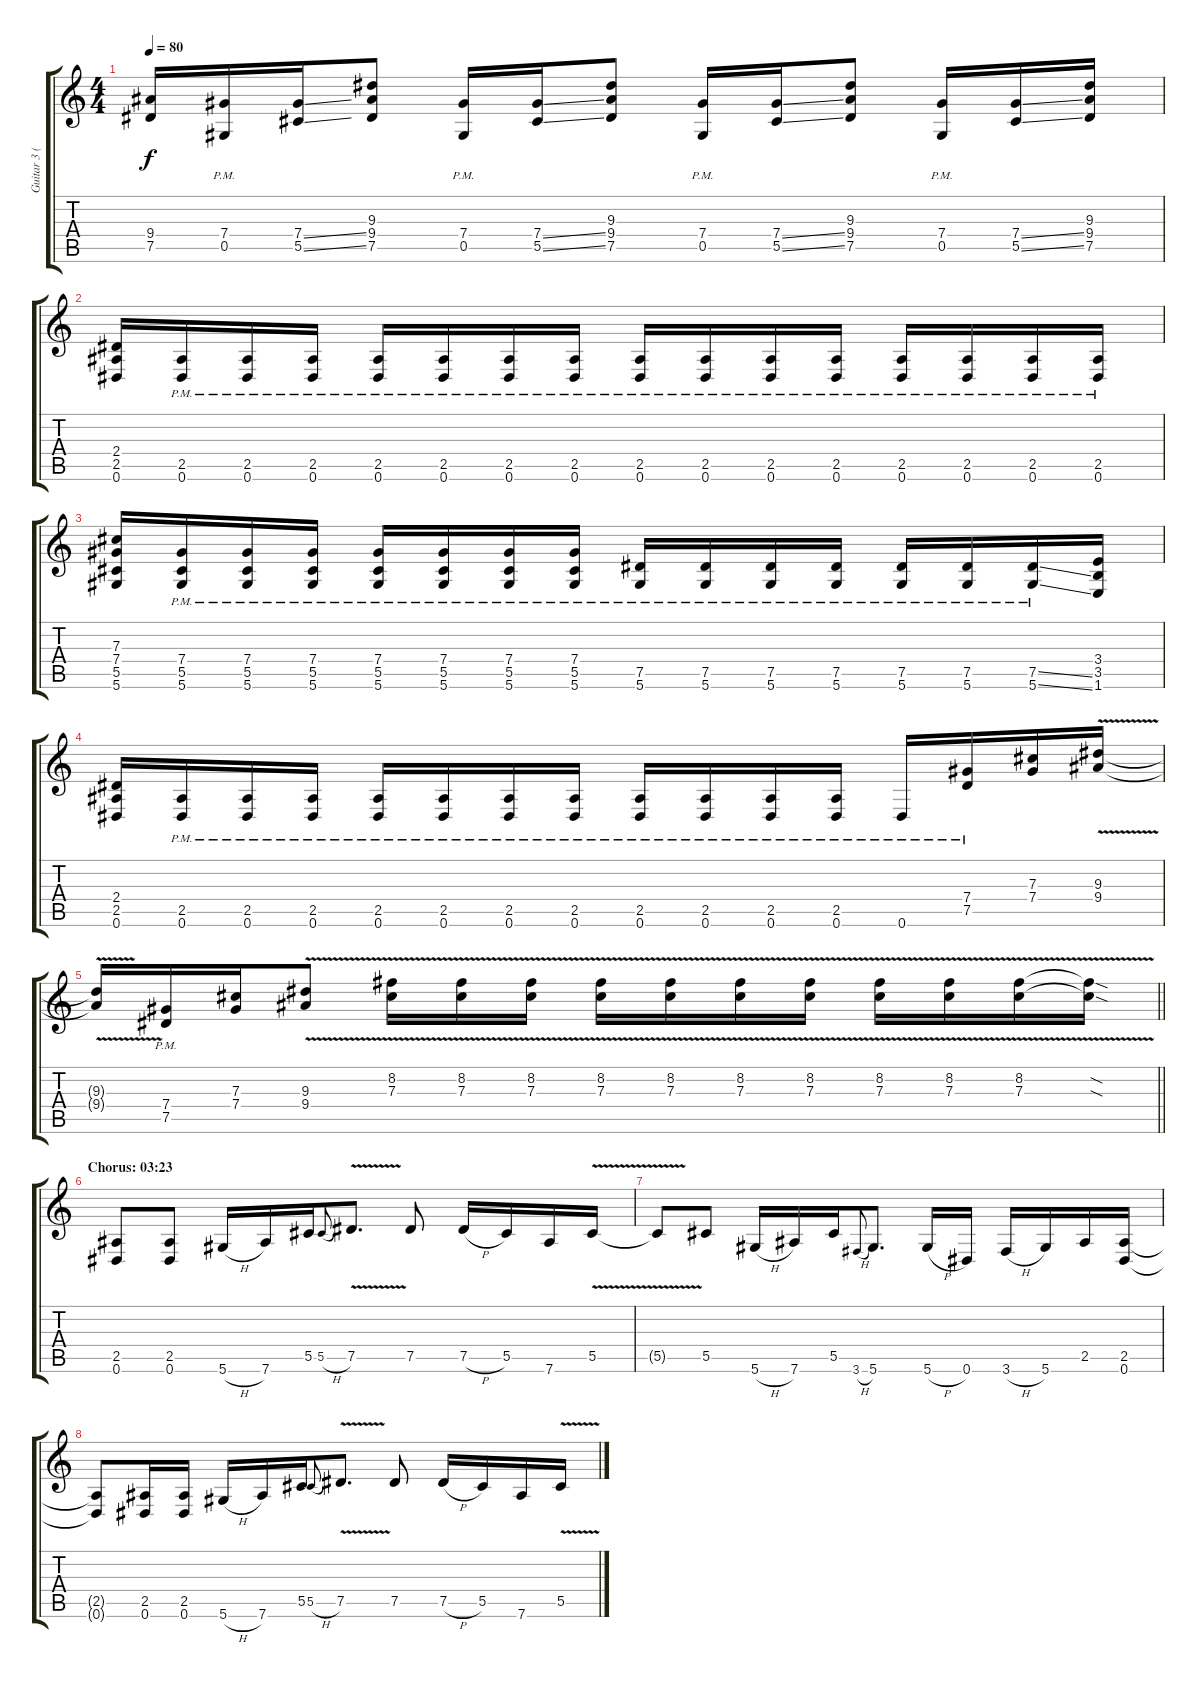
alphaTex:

\track ("Guitar 3 (Distortion)" "Guitar 3 (") {instrument distortionguitar}
\staff {score tabs}
\tuning (Eb4 Bb3 Gb3 Db3 Ab2 Eb2) {hide}
\ts (4 4)
\tempo 80
\clef g2
\ks c
(9.4{t} 7.5{t}).16{dy f} (7.4{pm} 0.5{pm}).16 (7.4{ss} 5.5{ss}).16 (9.3 9.4 7.5).8 (7.4{pm} 0.5{pm}).16 (7.4{ss} 5.5{ss}).16 (9.3 9.4 7.5).8 (7.4{pm} 0.5{pm}).16 (7.4{ss} 5.5{ss}).16 (9.3 9.4 7.5).8 (7.4{pm} 0.5{pm}).16 (7.4{ss} 5.5{ss}).16 (9.3 9.4 7.5).16 |
(2.4 2.5 0.6).16 (2.5{pm} 0.6{pm}).16 (2.5{pm} 0.6{pm}).16 (2.5{pm} 0.6{pm}).16 (2.5{pm} 0.6{pm}).16 (2.5{pm} 0.6{pm}).16 (2.5{pm} 0.6{pm}).16 (2.5{pm} 0.6{pm}).16 (2.5{pm} 0.6{pm}).16 (2.5{pm} 0.6{pm}).16 (2.5{pm} 0.6{pm}).16 (2.5{pm} 0.6{pm}).16 (2.5{pm} 0.6{pm}).16 (2.5{pm} 0.6{pm}).16 (2.5{pm} 0.6{pm}).16 (2.5{pm} 0.6{pm}).16 |
(7.3 7.4 5.5 5.6).16 (7.4{pm} 5.5{pm} 5.6{pm}).16 (7.4{pm} 5.5{pm} 5.6{pm}).16 (7.4{pm} 5.5{pm} 5.6{pm}).16 (7.4{pm} 5.5{pm} 5.6{pm}).16 (7.4{pm} 5.5{pm} 5.6{pm}).16 (7.4{pm} 5.5{pm} 5.6{pm}).16 (7.4{pm} 5.5{pm} 5.6{pm}).16 (7.5{pm} 5.6{pm}).16 (7.5{pm} 5.6{pm}).16 (7.5{pm} 5.6{pm}).16 (7.5{pm} 5.6{pm}).16 (7.5{pm} 5.6{pm}).16 (7.5{pm} 5.6{pm}).16 (7.5{ss pm} 5.6{ss pm}).16 (3.4 3.5 1.6).16 |
(2.4 2.5 0.6).16 (2.5{pm} 0.6{pm}).16 (2.5{pm} 0.6{pm}).16 (2.5{pm} 0.6{pm}).16 (2.5{pm} 0.6{pm}).16 (2.5{pm} 0.6{pm}).16 (2.5{pm} 0.6{pm}).16 (2.5{pm} 0.6{pm}).16 (2.5{pm} 0.6{pm}).16 (2.5{pm} 0.6{pm}).16 (2.5{pm} 0.6{pm}).16 (2.5{pm} 0.6{pm}).16 0.6{pm}.16 (7.4{pm} 7.5{pm}).16 (7.3 7.4).16 (9.3{v} 9.4{v}).16 |
\barLineRight lightlight
(9.3{t} 9.4{t}).16 (7.4{pm} 7.5{pm}).16 (7.3 7.4).16 (9.3{v} 9.4{v}).8 (8.2{v} 7.3{v}).16 (8.2{v} 7.3{v}).16 (8.2{v} 7.3{v}).16 (8.2{v} 7.3{v}).16 (8.2{v} 7.3{v}).16 (8.2{v} 7.3{v}).16 (8.2{v} 7.3{v}).16 (8.2{v} 7.3{v}).16 (8.2{v} 7.3{v}).16 (8.2{v} 7.3{v}).16 (8.2{sod t} 7.3{sod t}).16 |
\section ("" "Chorus: 03:23")
(2.5 0.6).8 (2.5 0.6).8 5.6{h}.16 7.6.16 5.5.16 5.5{h}.8{gr onbeat} 7.5{v}.8{d} 7.5.8 7.5{h}.16 5.5.16 7.6.16 5.5{v}.16 |
5.5{t}.8 5.5.8 5.6{h}.16 7.6.16 5.5.16 3.6{h}.8{gr onbeat} 5.6.8{d} 5.6{h}.16 0.6.16 3.6{h}.16 5.6.16 2.5.16 (2.5 0.6).16 |
(2.5{t} 0.6{t}).8 (2.5 0.6).16 (2.5 0.6).16 5.6{h}.16 7.6.16 5.5.16 5.5{h}.8{gr onbeat} 7.5{v}.8{d} 7.5.8 7.5{h}.16 5.5.16 7.6.16 5.5{v}.16
